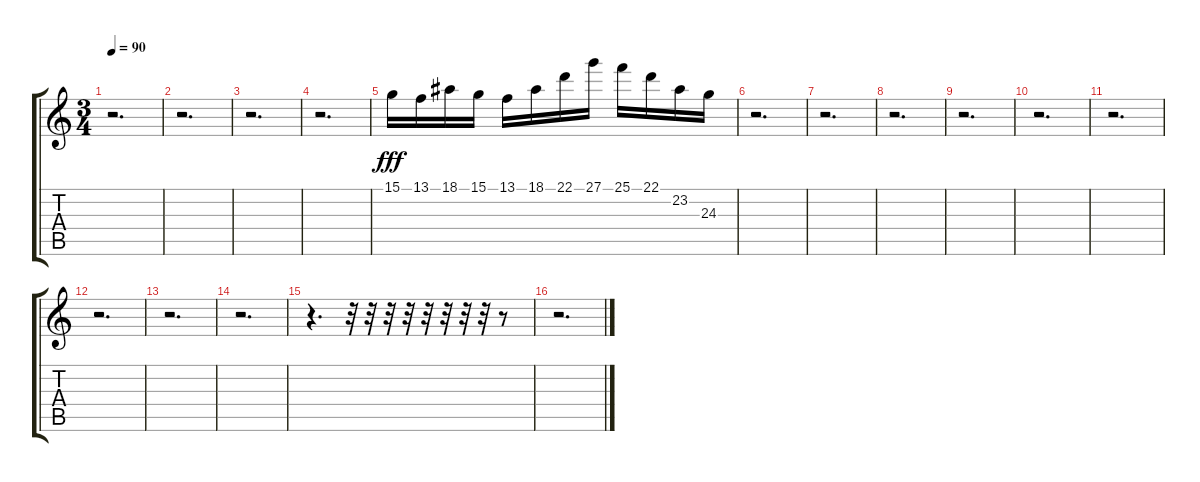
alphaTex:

\track "" {instrument celesta}
\staff {score tabs}
\tuning (E4 B3 G3 D3 A2 E2) {hide}
\ts (3 4)
\tempo 90
\clef g2
\ks c
r.2{d dy fff} |
r.2{d} |
r.2{d} |
r.2{d} |
15.1.16{volume 10} 13.1.16 18.1.16 15.1.16 13.1.16 18.1.16 22.1.16 27.1.16 25.1.16 22.1.16 23.2.16 24.3.16 |
r.2{d} |
r.2{d} |
r.2{d} |
r.2{d} |
r.2{d} |
r.2{d} |
r.2{d} |
r.2{d} |
r.2{d} |
r.4{d} r.32 r.32 r.32 r.32 r.32 r.32 r.32 r.32 r.8 |
r.2{d}
